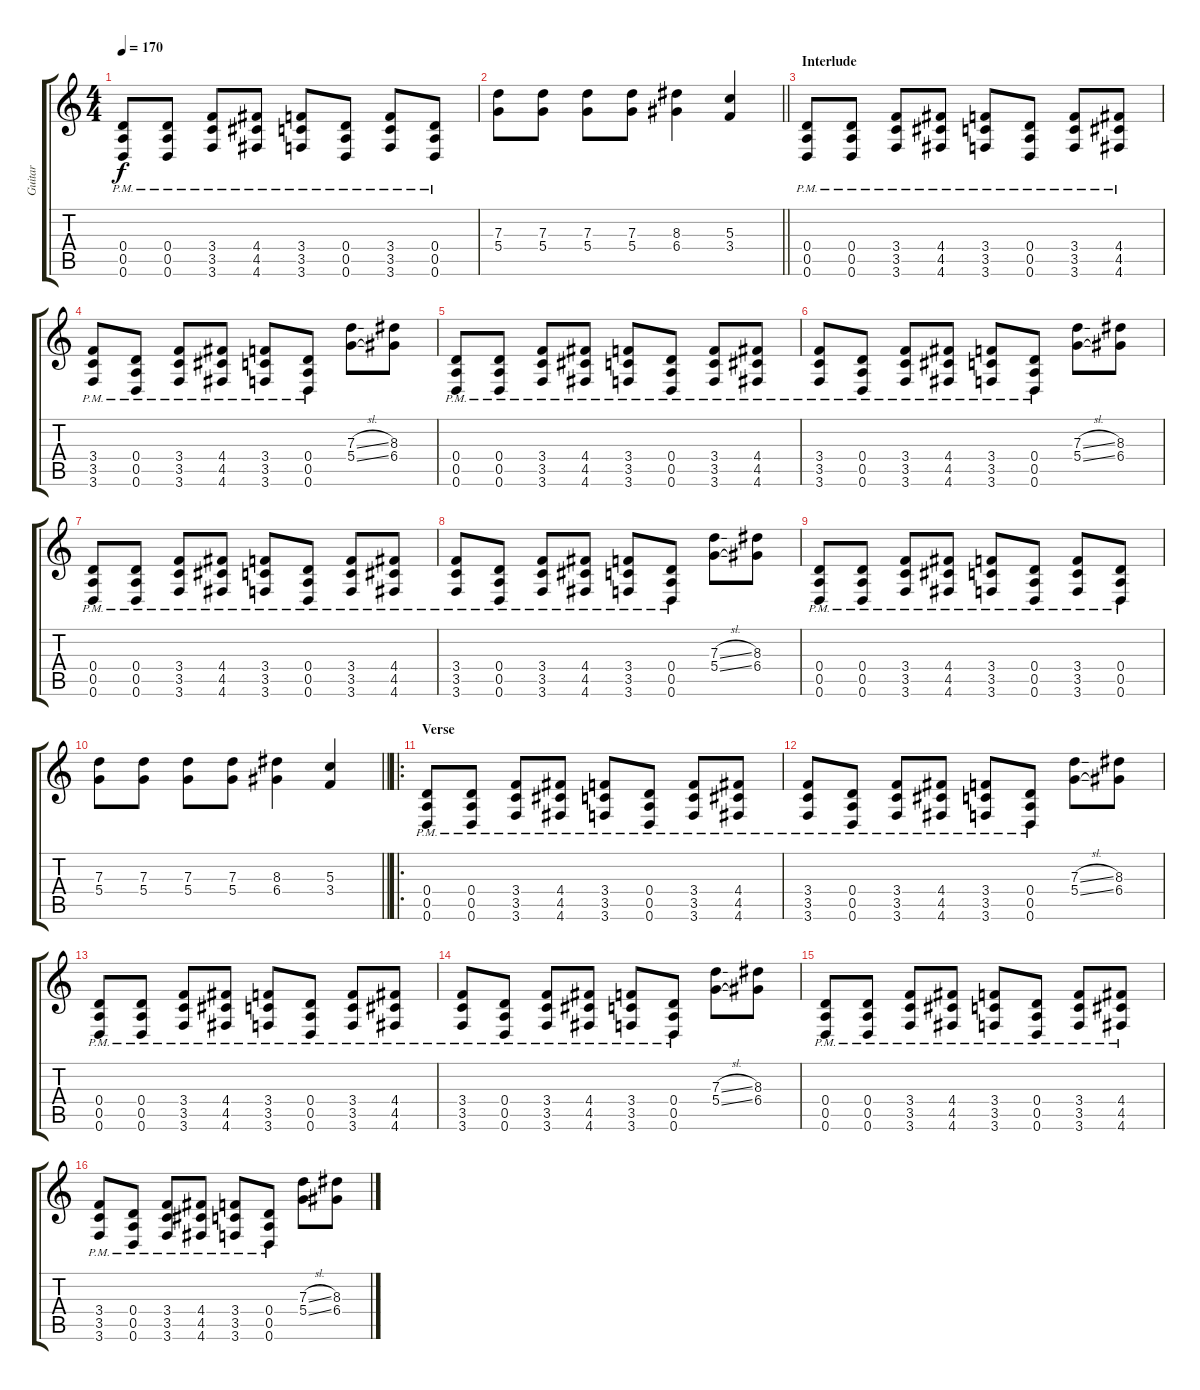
\track ("Guitar" "Guitar") {instrument distortionguitar}
\staff {score tabs}
\tuning (E4 B3 G3 D3 A2 D2) {hide}
\ts (4 4)
\tempo 170
\clef g2
\ks c
(0.4{pm} 0.5{pm} 0.6{pm}).8{dy f} (0.4{pm} 0.5{pm} 0.6{pm}).8 (3.4{pm} 3.5{pm} 3.6{pm}).8 (4.4{pm} 4.5{pm} 4.6{pm}).8 (3.4{pm} 3.5{pm} 3.6{pm}).8 (0.4{pm} 0.5{pm} 0.6{pm}).8 (3.4{pm} 3.5{pm} 3.6{pm}).8 (0.4{pm} 0.5{pm} 0.6{pm}).8 |
\barLineRight lightlight
(7.3 5.4).8 (7.3 5.4).8 (7.3 5.4).8 (7.3 5.4).8 (8.3 6.4).4 (5.3 3.4).4 |
\section ("" "Interlude")
(0.4{pm} 0.5{pm} 0.6{pm}).8 (0.4{pm} 0.5{pm} 0.6{pm}).8 (3.4{pm} 3.5{pm} 3.6{pm}).8 (4.4{pm} 4.5{pm} 4.6{pm}).8 (3.4{pm} 3.5{pm} 3.6{pm}).8 (0.4{pm} 0.5{pm} 0.6{pm}).8 (3.4{pm} 3.5{pm} 3.6{pm}).8 (4.4{pm} 4.5{pm} 4.6{pm}).8 |
(3.4{pm} 3.5{pm} 3.6{pm}).8 (0.4{pm} 0.5{pm} 0.6{pm}).8 (3.4{pm} 3.5{pm} 3.6{pm}).8 (4.4{pm} 4.5{pm} 4.6{pm}).8 (3.4{pm} 3.5{pm} 3.6{pm}).8 (0.4{pm} 0.5{pm} 0.6{pm}).8 (7.3{sl} 5.4{sl}).8 (8.3 6.4).8 |
(0.4{pm} 0.5{pm} 0.6{pm}).8 (0.4{pm} 0.5{pm} 0.6{pm}).8 (3.4{pm} 3.5{pm} 3.6{pm}).8 (4.4{pm} 4.5{pm} 4.6{pm}).8 (3.4{pm} 3.5{pm} 3.6{pm}).8 (0.4{pm} 0.5{pm} 0.6{pm}).8 (3.4{pm} 3.5{pm} 3.6{pm}).8 (4.4{pm} 4.5{pm} 4.6{pm}).8 |
(3.4{pm} 3.5{pm} 3.6{pm}).8 (0.4{pm} 0.5{pm} 0.6{pm}).8 (3.4{pm} 3.5{pm} 3.6{pm}).8 (4.4{pm} 4.5{pm} 4.6{pm}).8 (3.4{pm} 3.5{pm} 3.6{pm}).8 (0.4{pm} 0.5{pm} 0.6{pm}).8 (7.3{sl} 5.4{sl}).8 (8.3 6.4).8 |
(0.4{pm} 0.5{pm} 0.6{pm}).8 (0.4{pm} 0.5{pm} 0.6{pm}).8 (3.4{pm} 3.5{pm} 3.6{pm}).8 (4.4{pm} 4.5{pm} 4.6{pm}).8 (3.4{pm} 3.5{pm} 3.6{pm}).8 (0.4{pm} 0.5{pm} 0.6{pm}).8 (3.4{pm} 3.5{pm} 3.6{pm}).8 (4.4{pm} 4.5{pm} 4.6{pm}).8 |
(3.4{pm} 3.5{pm} 3.6{pm}).8 (0.4{pm} 0.5{pm} 0.6{pm}).8 (3.4{pm} 3.5{pm} 3.6{pm}).8 (4.4{pm} 4.5{pm} 4.6{pm}).8 (3.4{pm} 3.5{pm} 3.6{pm}).8 (0.4{pm} 0.5{pm} 0.6{pm}).8 (7.3{sl} 5.4{sl}).8 (8.3 6.4).8 |
(0.4{pm} 0.5{pm} 0.6{pm}).8 (0.4{pm} 0.5{pm} 0.6{pm}).8 (3.4{pm} 3.5{pm} 3.6{pm}).8 (4.4{pm} 4.5{pm} 4.6{pm}).8 (3.4{pm} 3.5{pm} 3.6{pm}).8 (0.4{pm} 0.5{pm} 0.6{pm}).8 (3.4{pm} 3.5{pm} 3.6{pm}).8 (0.4{pm} 0.5{pm} 0.6{pm}).8 |
\barLineRight lightlight
(7.3 5.4).8 (7.3 5.4).8 (7.3 5.4).8 (7.3 5.4).8 (8.3 6.4).4 (5.3 3.4).4 |
\ro
\section ("" "Verse")
(0.4{pm} 0.5{pm} 0.6{pm}).8 (0.4{pm} 0.5{pm} 0.6{pm}).8 (3.4{pm} 3.5{pm} 3.6{pm}).8 (4.4{pm} 4.5{pm} 4.6{pm}).8 (3.4{pm} 3.5{pm} 3.6{pm}).8 (0.4{pm} 0.5{pm} 0.6{pm}).8 (3.4{pm} 3.5{pm} 3.6{pm}).8 (4.4{pm} 4.5{pm} 4.6{pm}).8 |
(3.4{pm} 3.5{pm} 3.6{pm}).8 (0.4{pm} 0.5{pm} 0.6{pm}).8 (3.4{pm} 3.5{pm} 3.6{pm}).8 (4.4{pm} 4.5{pm} 4.6{pm}).8 (3.4{pm} 3.5{pm} 3.6{pm}).8 (0.4{pm} 0.5{pm} 0.6{pm}).8 (7.3{sl} 5.4{sl}).8 (8.3 6.4).8 |
(0.4{pm} 0.5{pm} 0.6{pm}).8 (0.4{pm} 0.5{pm} 0.6{pm}).8 (3.4{pm} 3.5{pm} 3.6{pm}).8 (4.4{pm} 4.5{pm} 4.6{pm}).8 (3.4{pm} 3.5{pm} 3.6{pm}).8 (0.4{pm} 0.5{pm} 0.6{pm}).8 (3.4{pm} 3.5{pm} 3.6{pm}).8 (4.4{pm} 4.5{pm} 4.6{pm}).8 |
(3.4{pm} 3.5{pm} 3.6{pm}).8 (0.4{pm} 0.5{pm} 0.6{pm}).8 (3.4{pm} 3.5{pm} 3.6{pm}).8 (4.4{pm} 4.5{pm} 4.6{pm}).8 (3.4{pm} 3.5{pm} 3.6{pm}).8 (0.4{pm} 0.5{pm} 0.6{pm}).8 (7.3{sl} 5.4{sl}).8 (8.3 6.4).8 |
(0.4{pm} 0.5{pm} 0.6{pm}).8 (0.4{pm} 0.5{pm} 0.6{pm}).8 (3.4{pm} 3.5{pm} 3.6{pm}).8 (4.4{pm} 4.5{pm} 4.6{pm}).8 (3.4{pm} 3.5{pm} 3.6{pm}).8 (0.4{pm} 0.5{pm} 0.6{pm}).8 (3.4{pm} 3.5{pm} 3.6{pm}).8 (4.4{pm} 4.5{pm} 4.6{pm}).8 |
(3.4{pm} 3.5{pm} 3.6{pm}).8 (0.4{pm} 0.5{pm} 0.6{pm}).8 (3.4{pm} 3.5{pm} 3.6{pm}).8 (4.4{pm} 4.5{pm} 4.6{pm}).8 (3.4{pm} 3.5{pm} 3.6{pm}).8 (0.4{pm} 0.5{pm} 0.6{pm}).8 (7.3{sl} 5.4{sl}).8 (8.3 6.4).8
